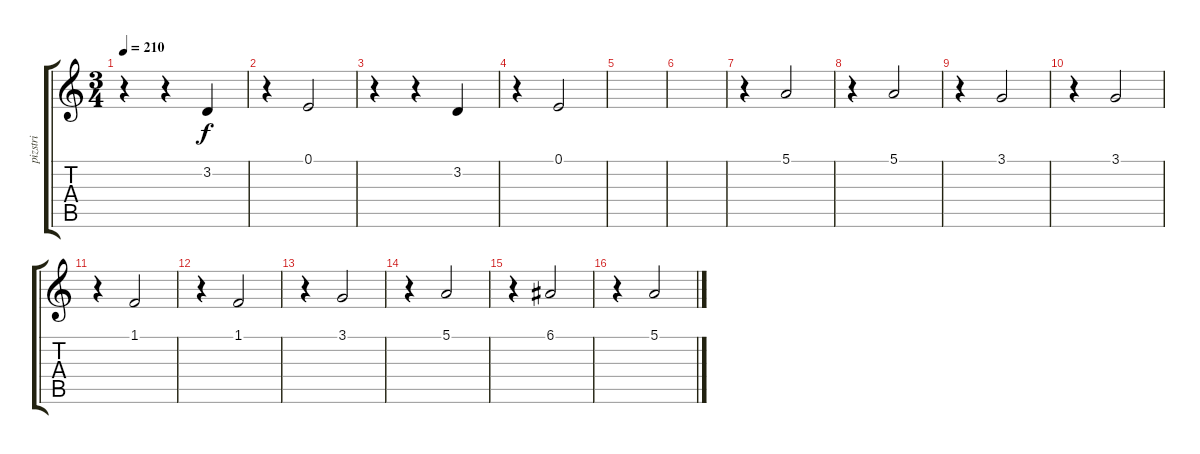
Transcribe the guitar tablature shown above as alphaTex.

\track ("pizstri" "pizstri") {instrument pizzicatostrings}
\staff {score tabs}
\tuning (E4 B3 G3 D3 A2 E2) {hide}
\ts (3 4)
\tempo 210
\clef g2
\ks c
r.4{dy f instrument pizzicatostrings} r.4 3.2.4 |
r.4 0.1.2 |
r.4 r.4 3.2.4 |
r.4 0.1.2 |
|
|
r.4 5.1.2 |
r.4 5.1.2 |
r.4 3.1.2 |
r.4 3.1.2 |
r.4 1.1.2 |
r.4 1.1.2 |
r.4 3.1.2 |
r.4 5.1.2 |
r.4 6.1.2 |
r.4 5.1.2
